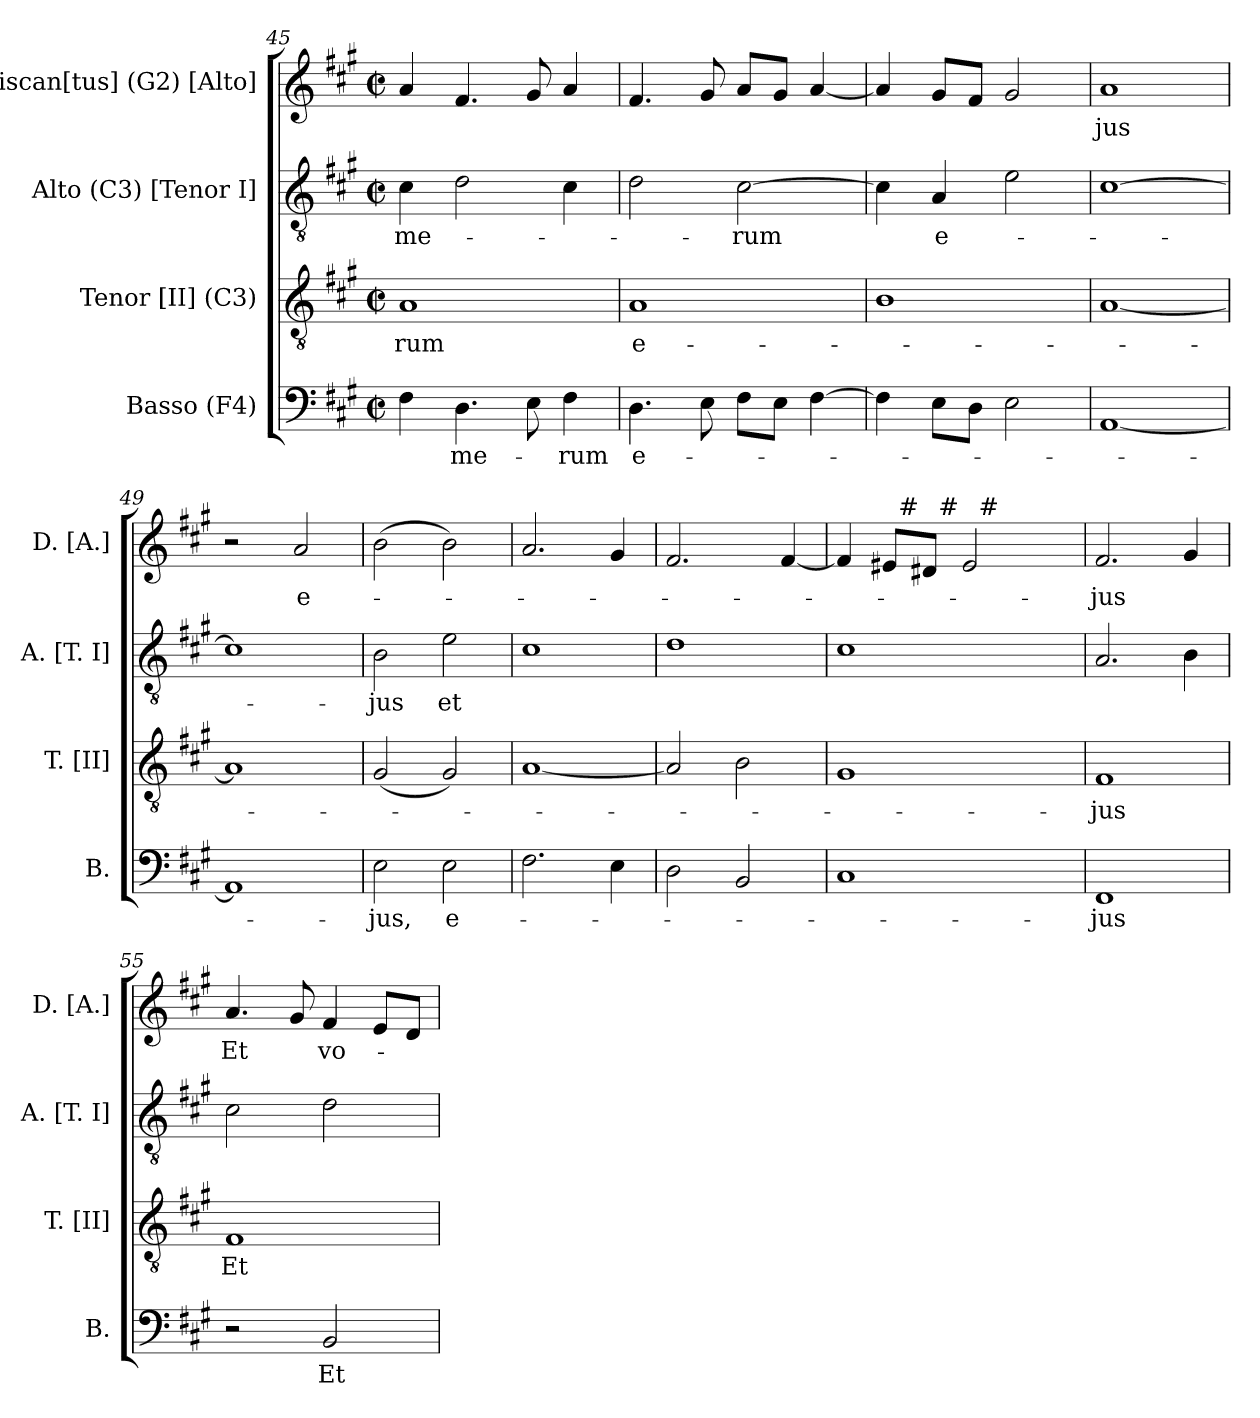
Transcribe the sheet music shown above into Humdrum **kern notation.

**kern	**text	**kern	**text	**kern	**text	**kern	**text
*part4	*part4	*part3	*part3	*part2	*part2	*part1	*part1
*staff4	*staff4	*staff3	*staff3	*staff2	*staff2	*staff1	*staff1
*I"Basso (F4)	*	*I"Tenor [II] (C3)	*	*I"Alto (C3) [Tenor I]	*	*I"Discan[tus] (G2) [Alto]	*
*I'B.	*	*I'T. [II]	*	*I'A. [T. I]	*	*I'D. [A.]	*
*clefF4	*	*clefGv2	*	*clefGv2	*	*clefG2	*
*	*	*ITrd7c12	*	*ITrd7c12	*	*	*
*k[f#c#g#]	*	*k[f#c#g#]	*	*k[f#c#g#]	*	*k[f#c#g#]	*
*A:	*	*A:	*	*A:	*	*A:	*
*M2/2	*	*M2/2	*	*M2/2	*	*M2/2	*
*met(c|)	*	*met(c|)	*	*met(c|)	*	*met(c|)	*
=45	=45	=45	=45	=45	=45	=45	=45
!	!	!	!LO:LY:b:color=#000000	!	!	!	!
!	!	!	!	!	!LO:LY:b:color=#000000	!	!
4F#i\	.	1AAi	-rum	4C#i\	-me-	4ai/	.
!	!LO:LY:b:color=#000000	!	!	!	!	!	!
4.Di\	-me-	.	.	2Di\	.	4.f#i/	.
8Ei\	.	.	.	.	.	8g#i/	.
!	!LO:LY:b:color=#000000	!	!	!	!	!	!
4F#i\	-rum	.	.	4C#i\	.	4ai/	.
!!LO:LB:g=z
=46	=46	=46	=46	=46	=46	=46	=46
!	!LO:LY:b:color=#000000	!	!	!	!	!	!
!	!	!	!LO:LY:b:color=#000000	!	!	!	!
4.Di\	e-	1AAi	e-	2Di\	.	4.f#i/	.
8Ei\	.	.	.	.	.	8g#i/	.
!	!	!	!	!	!LO:LY:b:color=#000000	!	!
8F#i\L	.	.	.	[>2C#i\	-rum	8ai/L	.
8Ei\J	.	.	.	.	.	8g#i/J	.
[>4F#i\	.	.	.	.	.	[<4ai/	.
=47	=47	=47	=47	=47	=47	=47	=47
4F#i\]	.	1BBi	.	4C#i\]	.	4ai/]	.
!	!	!	!	!	!LO:LY:b:color=#000000	!	!
8Ei\L	.	.	.	4AAi/	e-	8g#i/L	.
8Di\J	.	.	.	.	.	8f#i/J	.
2Ei\	.	.	.	2Ei\	.	2g#i/	.
=48	=48	=48	=48	=48	=48	=48	=48
!	!	!	!	!	!	!	!LO:LY:b:color=#000000
[<1AAi	.	[<1AAi	.	[>1C#i	.	1ai	-jus
=49	=49	=49	=49	=49	=49	=49	=49
1AAi]	.	1AAi]	.	1C#i]	.	2r	.
!	!	!	!	!	!	!	!LO:LY:b:color=#000000
.	.	.	.	.	.	2ai/	e-
=50	=50	=50	=50	=50	=50	=50	=50
!	!LO:LY:b:color=#000000	!	!	!	!	!	!
!	!	!	!	!	!LO:LY:b:color=#000000	!	!
2Ei\	-jus,	(2GG#i/	.	2BBi\	-jus	(2bi\	.
!	!LO:LY:b:color=#000000	!	!	!	!	!	!
!	!	!	!	!	!LO:LY:b:color=#000000	!	!
2Ei\	e-	2GG#i/)	.	2Ei\	et	2bi\)	.
=51	=51	=51	=51	=51	=51	=51	=51
2.F#i\	.	[<1AAi	.	1C#i	.	2.ai/	.
4Ei\	.	.	.	.	.	4g#i/	.
=52	=52	=52	=52	=52	=52	=52	=52
2Di\	.	2AAi/]	.	1Di	.	2.f#i/	.
2BBi/	.	2BBi\	.	.	.	.	.
.	.	.	.	.	.	[<4f#i/	.
=53	=53	=53	=53	=53	=53	=53	=53
*	*	*	*	*	*	*^	*
*	*	*	*	*	*	*	*^	*
*	*	*	*	*	*	*	*	*^	*
1C#i	.	1GG#i	.	1C#i	.	4f#i/]	4ryy	4ryy	2ryy	.
.	.	.	.	.	.	8e#i/L	32ryy	8ryy	.	.
.	.	.	.	.	.	.	256ryy	.	.	.
!	!	!	!	!	!	!	!LO:TX:a:t=#	!	!	!
.	.	.	.	.	.	.	2ryy	.	.	.
.	.	.	.	.	.	8d#i/J	.	32ryy	.	.
.	.	.	.	.	.	.	.	256ryy	.	.
!	!	!	!	!	!	!	!	!LO:TX:a:t=#	!	!
.	.	.	.	.	.	.	.	2ryy	.	.
.	.	.	.	.	.	2e#i/	.	.	32ryy	.
.	.	.	.	.	.	.	.	.	256ryy	.
!	!	!	!	!	!	!	!	!	!LO:TX:a:t=#	!
.	.	.	.	.	.	.	.	.	4ryy	.
.	.	.	.	.	.	.	8ryy	.	8ryy	.
.	.	.	.	.	.	.	16ryy	16ryy	16ryy	.
.	.	.	.	.	.	.	64..ryy	64..ryy	64..ryy	.
*	*	*	*	*	*	*v	*v	*v	*v	*
=54	=54	=54	=54	=54	=54	=54	=54
*	*	*	*	*	*	*^	*
*	*	*	*	*	*	*	*^	*
*	*	*	*	*	*	*	*	*^	*
!	!LO:LY:b:color=#000000	!	!	!	!	!	!	!	!	!
*	*	*	*	*	*	*v	*v	*v	*v	*
*	*	*	*	*	*	*^	*
*	*	*	*	*	*	*	*^	*
*	*	*	*	*	*	*	*	*^	*
!	!	!	!LO:LY:b:color=#000000	!	!	!	!	!	!	!
*	*	*	*	*	*	*v	*v	*v	*v	*
*	*	*	*	*	*	*^	*
*	*	*	*	*	*	*	*^	*
*	*	*	*	*	*	*	*	*^	*
!	!	!	!	!	!	!	!	!	!	!LO:LY:b:color=#000000
*	*	*	*	*	*	*v	*v	*v	*v	*
1FF#i	-jus	1FF#i	-jus	2.AAi/	.	2.f#i/	-jus
.	.	.	.	4BBi\	.	4g#i/	.
=55	=55	=55	=55	=55	=55	=55	=55
!	!	!	!LO:LY:b:color=#000000	!	!	!	!
!	!	!	!	!	!	!	!LO:LY:b:color=#000000
2r	.	1FF#i	Et	2C#i\	.	4.ai/	Et
.	.	.	.	.	.	8g#i/	.
!	!LO:LY:b:color=#000000	!	!	!	!	!	!
!	!	!	!	!	!	!	!LO:LY:b:color=#000000
2BBi/	Et	.	.	2Di\	.	4f#i/	vo-
.	.	.	.	.	.	8ei/L	.
.	.	.	.	.	.	8di/J	.
=	=	=	=	=	=	=	=
*-	*-	*-	*-	*-	*-	*-	*-
